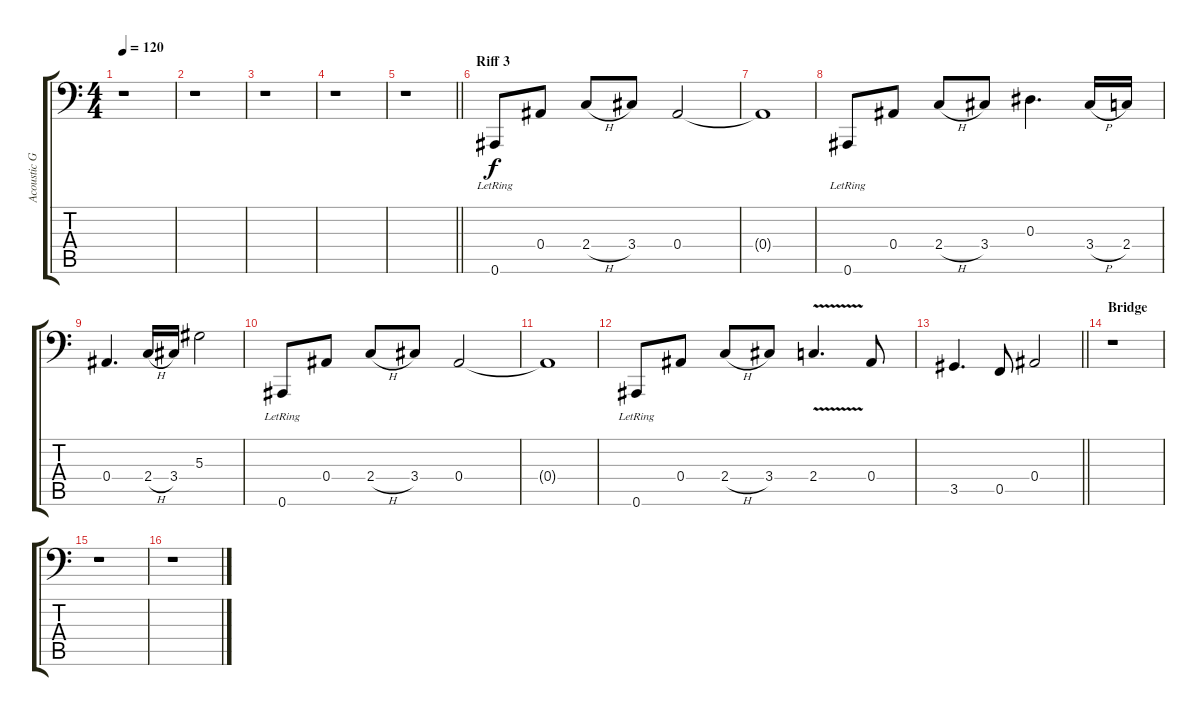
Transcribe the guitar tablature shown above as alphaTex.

\track ("Acoustic Guitar 1" "Acoustic G") {instrument acousticgrandpiano}
\staff {score tabs}
\tuning (C4 G3 Eb3 Bb2 F2 Bb1) {hide}
\ts (4 4)
\tempo 120
\clef f4
\ks c
r.1{dy f} |
r.1 |
r.1 |
r.1 |
\barLineRight lightlight
r.1 |
\section ("" "Riff 3")
0.6{lr}.8 0.4.8 2.4{h}.8 3.4.8 0.4.2 |
0.4{t}.1 |
0.6{lr}.8 0.4.8 2.4{h}.8 3.4.8 0.3.4{d} 3.4{h}.16 2.4.16 |
0.4.4{d} 2.4{h}.16 3.4.16 5.3.2 |
0.6{lr}.8 0.4.8 2.4{h}.8 3.4.8 0.4.2 |
0.4{t}.1 |
0.6{lr}.8 0.4.8 2.4{h}.8 3.4.8 2.4{v}.4{d} 0.4.8 |
\barLineRight lightlight
3.5.4{d} 0.5.8 0.4.2 |
\section ("" "Bridge")
r.1 |
r.1 |
r.1
